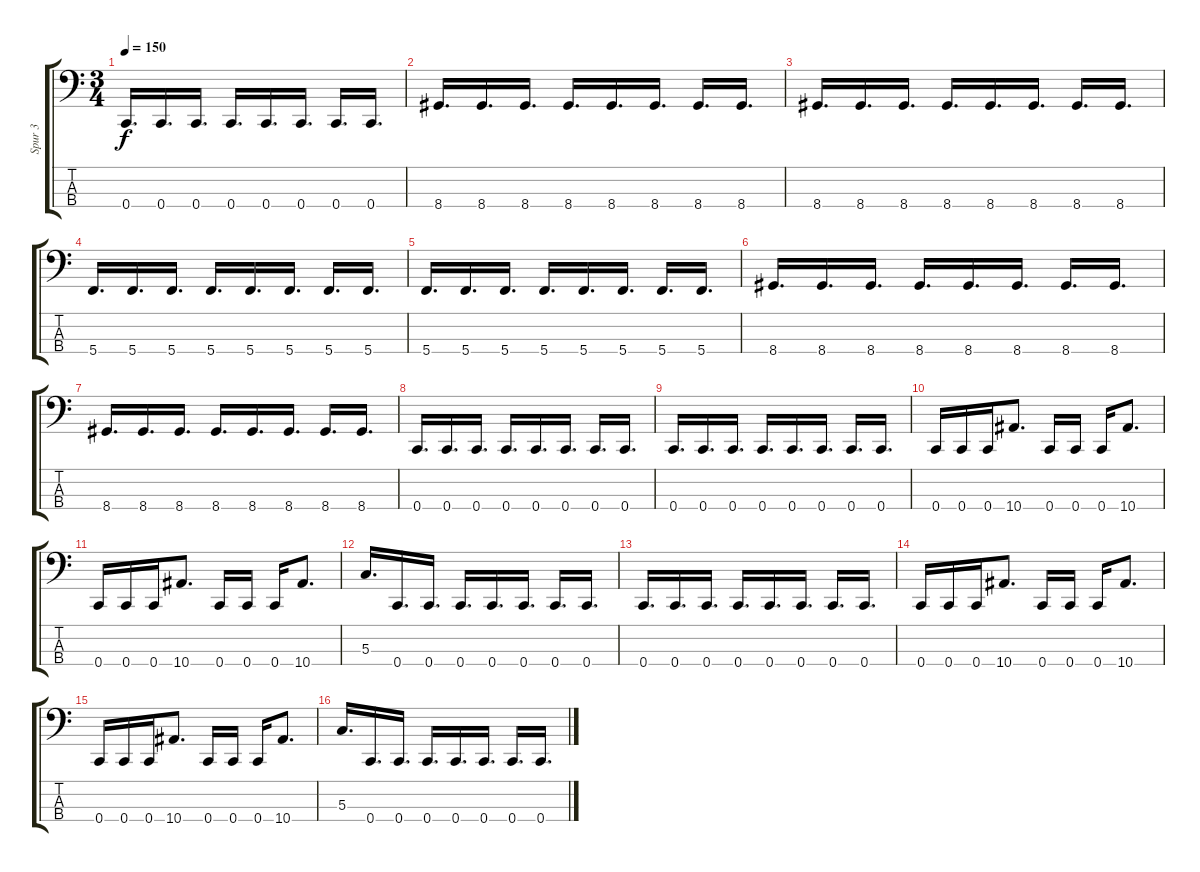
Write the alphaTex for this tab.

\track ("Spur 3" "Spur 3") {instrument electricbassfinger}
\staff {score tabs}
\tuning (F2 C2 G1 C1) {hide}
\ts (3 4)
\tempo 150
\clef f4
\ks c
0.4.16{d dy f} 0.4.16{d} 0.4.16{d} 0.4.16{d} 0.4.16{d} 0.4.16{d} 0.4.16{d} 0.4.16{d} |
8.4.16{d} 8.4.16{d} 8.4.16{d} 8.4.16{d} 8.4.16{d} 8.4.16{d} 8.4.16{d} 8.4.16{d} |
8.4.16{d} 8.4.16{d} 8.4.16{d} 8.4.16{d} 8.4.16{d} 8.4.16{d} 8.4.16{d} 8.4.16{d} |
5.4.16{d} 5.4.16{d} 5.4.16{d} 5.4.16{d} 5.4.16{d} 5.4.16{d} 5.4.16{d} 5.4.16{d} |
5.4.16{d} 5.4.16{d} 5.4.16{d} 5.4.16{d} 5.4.16{d} 5.4.16{d} 5.4.16{d} 5.4.16{d} |
8.4.16{d} 8.4.16{d} 8.4.16{d} 8.4.16{d} 8.4.16{d} 8.4.16{d} 8.4.16{d} 8.4.16{d} |
8.4.16{d} 8.4.16{d} 8.4.16{d} 8.4.16{d} 8.4.16{d} 8.4.16{d} 8.4.16{d} 8.4.16{d} |
0.4.16{d} 0.4.16{d} 0.4.16{d} 0.4.16{d} 0.4.16{d} 0.4.16{d} 0.4.16{d} 0.4.16{d} |
0.4.16{d} 0.4.16{d} 0.4.16{d} 0.4.16{d} 0.4.16{d} 0.4.16{d} 0.4.16{d} 0.4.16{d} |
0.4.16 0.4.16 0.4.16 10.4.8{d} 0.4.16 0.4.16 0.4.16 10.4.8{d} |
0.4.16 0.4.16 0.4.16 10.4.8{d} 0.4.16 0.4.16 0.4.16 10.4.8{d} |
5.3.16{d} 0.4.16{d} 0.4.16{d} 0.4.16{d} 0.4.16{d} 0.4.16{d} 0.4.16{d} 0.4.16{d} |
0.4.16{d} 0.4.16{d} 0.4.16{d} 0.4.16{d} 0.4.16{d} 0.4.16{d} 0.4.16{d} 0.4.16{d} |
0.4.16 0.4.16 0.4.16 10.4.8{d} 0.4.16 0.4.16 0.4.16 10.4.8{d} |
0.4.16 0.4.16 0.4.16 10.4.8{d} 0.4.16 0.4.16 0.4.16 10.4.8{d} |
5.3.16{d} 0.4.16{d} 0.4.16{d} 0.4.16{d} 0.4.16{d} 0.4.16{d} 0.4.16{d} 0.4.16{d}
